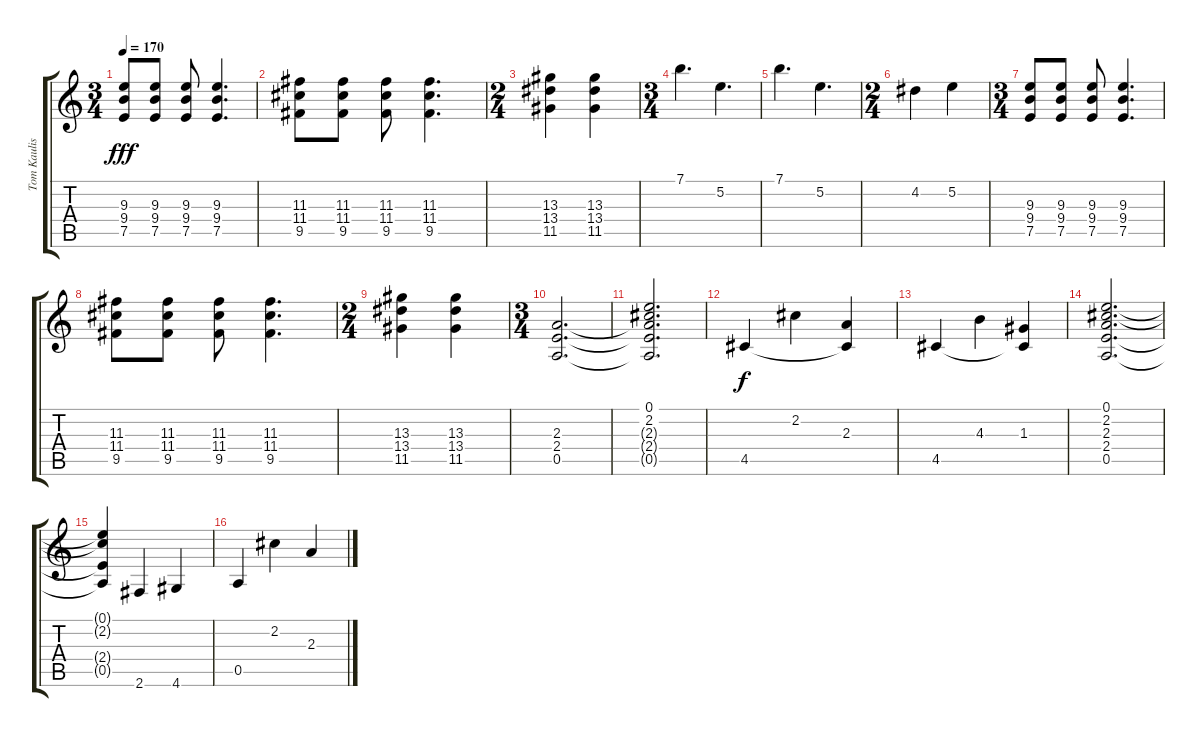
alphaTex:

\track ("Tom Kaulist [ guitare ]" "Tom Kaulis") {instrument electricguitarmuted}
\staff {score tabs}
\tuning (E4 B3 G3 D3 A2 E2) {hide}
\ts (3 4)
\tempo 170
\clef g2
\ks c
(9.3 9.4 7.5).8{dy fff} (9.3 9.4 7.5).8 (9.3 9.4 7.5).8 (9.3 9.4 7.5).4{d} |
(11.3 11.4 9.5).8 (11.3 11.4 9.5).8 (11.3 11.4 9.5).8 (11.3 11.4 9.5).4{d} |
\ts (2 4)
(13.3 13.4 11.5).4 (13.3 13.4 11.5).4 |
\ts (3 4)
7.1.4{d} 5.2.4{d} |
7.1.4{d} 5.2.4{d} |
\ts (2 4)
4.2.4 5.2.4 |
\ts (3 4)
(9.3 9.4 7.5).8 (9.3 9.4 7.5).8 (9.3 9.4 7.5).8 (9.3 9.4 7.5).4{d} |
(11.3 11.4 9.5).8 (11.3 11.4 9.5).8 (11.3 11.4 9.5).8 (11.3 11.4 9.5).4{d} |
\ts (2 4)
(13.3 13.4 11.5).4 (13.3 13.4 11.5).4 |
\ts (3 4)
(2.3 2.4 0.5).2{d} |
(0.1 2.2 2.3{t} 2.4{t} 0.5{t}).2{d} |
4.5.4{dy f} 2.2.4 (2.3 4.5{t}).4 |
4.5.4 4.3.4 (1.3 4.5{t}).4 |
(0.1 2.2 2.3 2.4 0.5).2{d} |
(0.1{t} 2.2{t} 2.4{t} 0.5{t}).4 2.6.4 4.6.4 |
0.5.4 2.2.4 2.3.4
